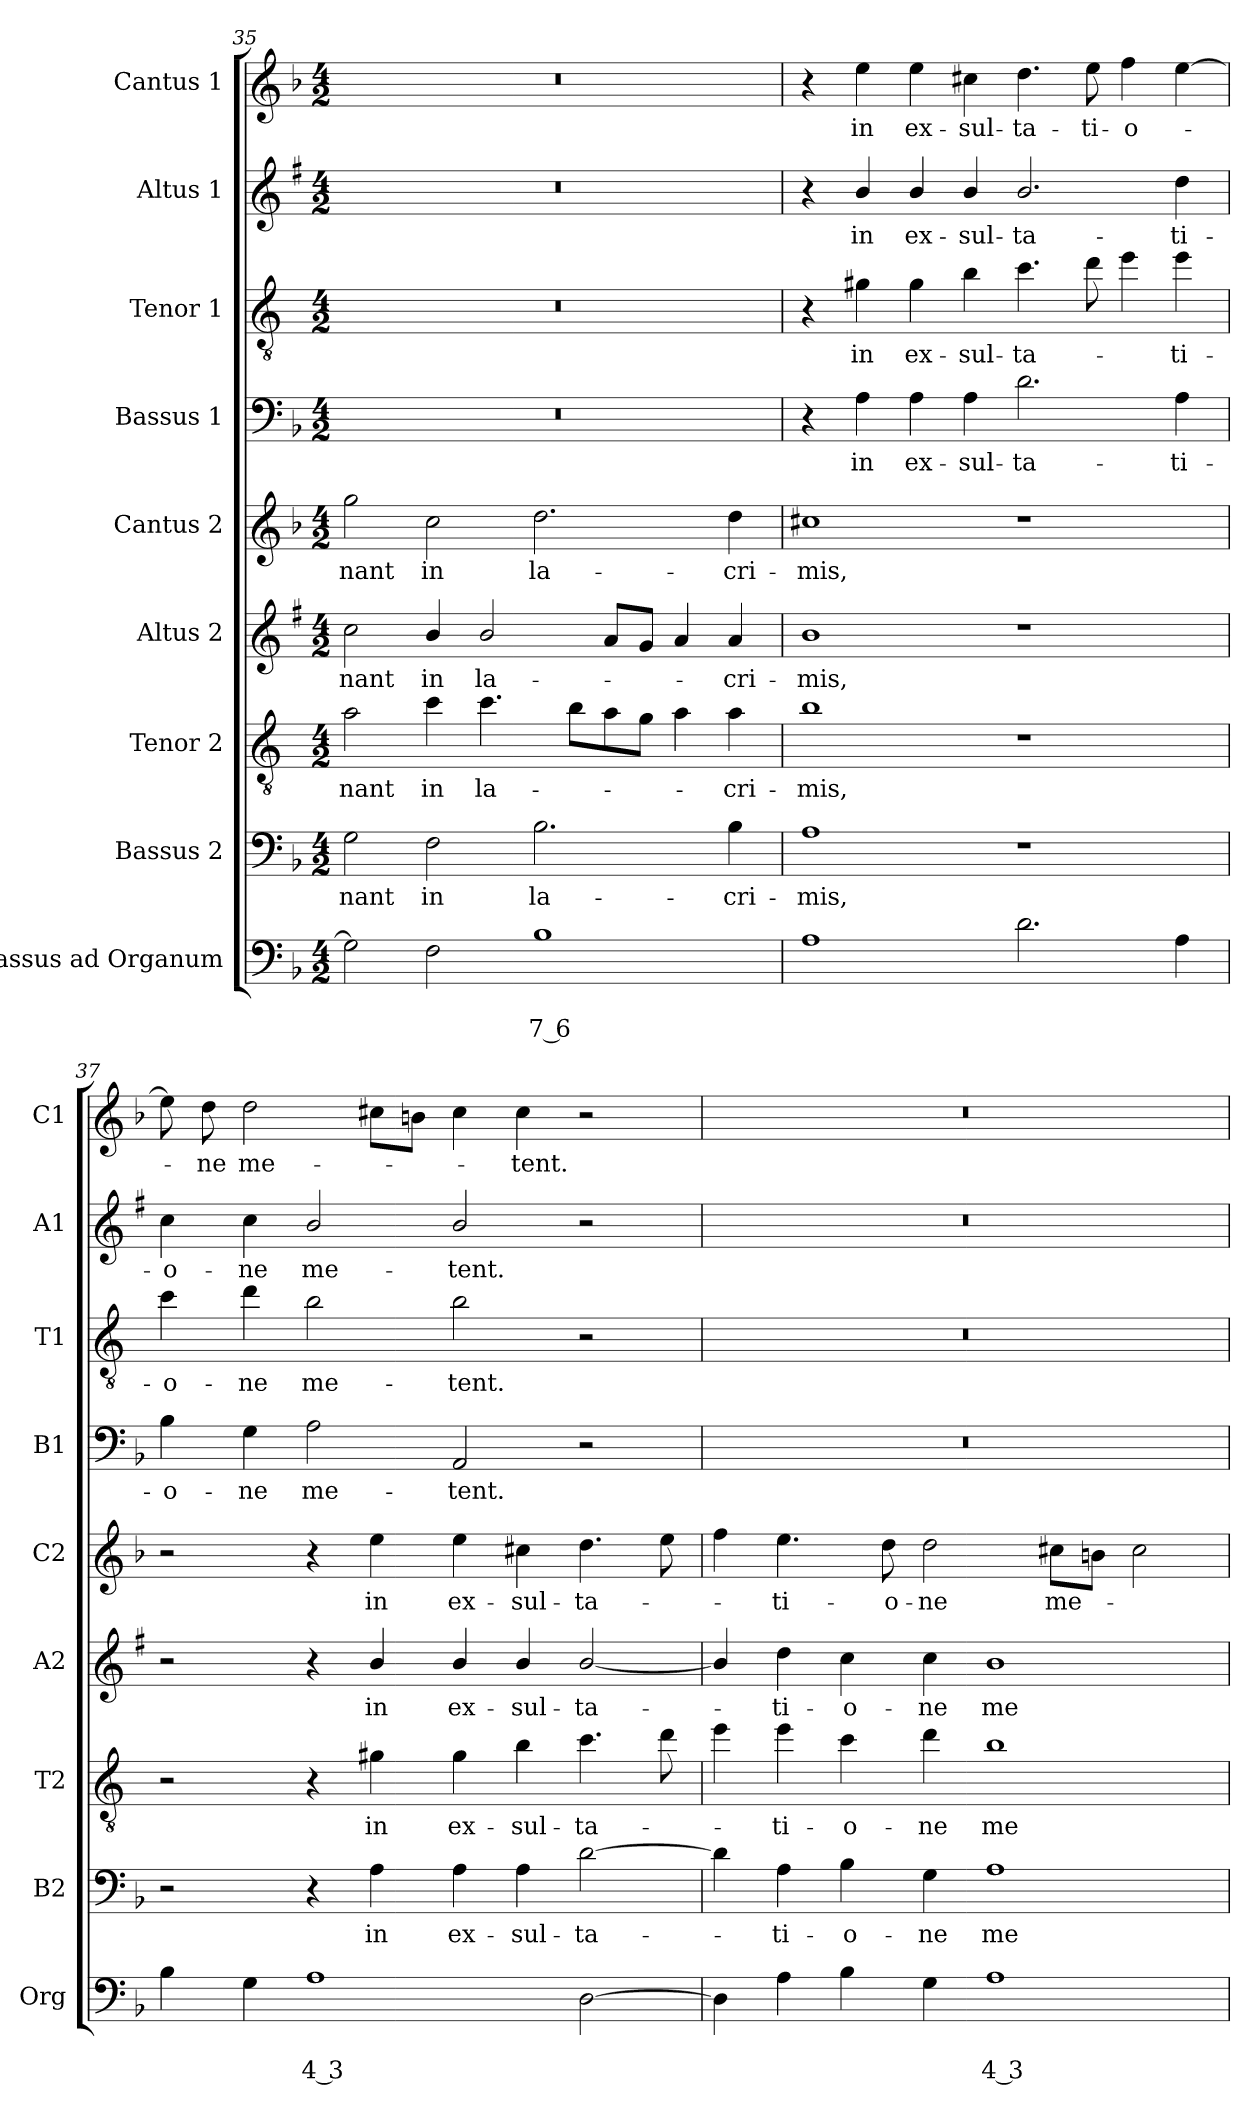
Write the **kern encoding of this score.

**kern	**text	**text	**kern	**text	**kern	**text	**kern	**text	**kern	**text	**kern	**text	**kern	**text	**kern	**text	**kern	**text
*part9	*part9	*part9	*part8	*part8	*part7	*part7	*part6	*part6	*part5	*part5	*part4	*part4	*part3	*part3	*part2	*part2	*part1	*part1
*staff9	*staff9	*staff9	*staff8	*staff8	*staff7	*staff7	*staff6	*staff6	*staff5	*staff5	*staff4	*staff4	*staff3	*staff3	*staff2	*staff2	*staff1	*staff1
*I"Bassus ad Organum	*	*	*I"Bassus 2	*	*I"Tenor 2	*	*I"Altus 2	*	*I"Cantus 2	*	*I"Bassus 1	*	*I"Tenor 1	*	*I"Altus 1	*	*I"Cantus 1	*
*I'Org	*	*	*I'B2	*	*I'T2	*	*I'A2	*	*I'C2	*	*I'B1	*	*I'T1	*	*I'A1	*	*I'C1	*
!!LO:PB:g=z
*clefF4	*	*	*clefF4	*	*clefGv2	*	*clefG2	*	*clefG2	*	*clefF4	*	*clefGv2	*	*clefG2	*	*clefG2	*
*	*	*	*	*	*ITrd4c7	*	*ITrd1c2	*	*	*	*	*	*ITrd4c7	*	*ITrd1c2	*	*	*
*k[b-]	*	*	*k[b-]	*	*k[b-]	*	*k[b-]	*	*k[b-]	*	*k[b-]	*	*k[b-]	*	*k[b-]	*	*k[b-]	*
*F:	*	*	*F:	*	*F:	*	*F:	*	*F:	*	*F:	*	*F:	*	*F:	*	*F:	*
*M4/2	*	*	*M4/2	*	*M4/2	*	*M4/2	*	*M4/2	*	*M4/2	*	*M4/2	*	*M4/2	*	*M4/2	*
=35	=35	=35	=35	=35	=35	=35	=35	=35	=35	=35	=35	=35	=35	=35	=35	=35	=35	=35
!	!	!	!	!LO:LY:b	!	!LO:LY:b	!	!LO:LY:b	!	!LO:LY:b	!	!	!	!	!	!	!	!
2G\]	.	.	2G\	-nant	2d\	-nant	2b-\	-nant	2gg\	-nant	0r	.	0r	.	0r	.	0r	.
!	!	!	!	!LO:LY:b	!	!LO:LY:b	!	!LO:LY:b	!	!LO:LY:b	!	!	!	!	!	!	!	!
2F\	.	.	2F\	in	4f\	in	4a/	in	2cc\	in	.	.	.	.	.	.	.	.
!	!	!	!	!	!	!LO:LY:b	!	!LO:LY:b	!	!	!	!	!	!	!	!	!	!
.	.	.	.	.	4.f\	la-	2a/	la-	.	.	.	.	.	.	.	.	.	.
!	!	!LO:LY:b	!	!LO:LY:b	!	!	!	!	!	!LO:LY:b	!	!	!	!	!	!	!	!
1B-	.	7 6	2.B-\	la-	.	.	.	.	2.dd\	la-	.	.	.	.	.	.	.	.
.	.	.	.	.	8e\L	.	.	.	.	.	.	.	.	.	.	.	.	.
.	.	.	.	.	8d\	.	8g/L	.	.	.	.	.	.	.	.	.	.	.
.	.	.	.	.	8c\J	.	8f/J	.	.	.	.	.	.	.	.	.	.	.
.	.	.	.	.	4d\	.	4g/	.	.	.	.	.	.	.	.	.	.	.
!	!	!	!	!LO:LY:b	!	!LO:LY:b	!	!LO:LY:b	!	!LO:LY:b	!	!	!	!	!	!	!	!
.	.	.	4B-\	-cri-	4d\	-cri-	4g/	-cri-	4dd\	-cri-	.	.	.	.	.	.	.	.
=36	=36	=36	=36	=36	=36	=36	=36	=36	=36	=36	=36	=36	=36	=36	=36	=36	=36	=36
!	!	!	!	!LO:LY:b	!	!LO:LY:b	!	!LO:LY:b	!	!LO:LY:b	!	!	!	!	!	!	!	!
1A	.	.	1A	-mis,	1e	-mis,	1a	-mis,	1cc#X	-mis,	4r	.	4r	.	4r	.	4r	.
!	!	!	!	!	!	!	!	!	!	!	!	!LO:LY:b	!	!LO:LY:b	!	!LO:LY:b	!	!LO:LY:b
.	.	.	.	.	.	.	.	.	.	.	4A\	in	4c#X\	in	4a/	in	4ee\	in
!	!	!	!	!	!	!	!	!	!	!	!	!LO:LY:b	!	!LO:LY:b	!	!LO:LY:b	!	!LO:LY:b
.	.	.	.	.	.	.	.	.	.	.	4A\	ex-	4c#\	ex-	4a/	ex-	4ee\	ex-
!	!	!	!	!	!	!	!	!	!	!	!	!LO:LY:b	!	!LO:LY:b	!	!LO:LY:b	!	!LO:LY:b
.	.	.	.	.	.	.	.	.	.	.	4A\	-sul-	4e\	-sul-	4a/	-sul-	4cc#X\	-sul-
!	!	!	!	!	!	!	!	!	!	!	!	!LO:LY:b	!	!LO:LY:b	!	!LO:LY:b	!	!LO:LY:b
2.d\	.	.	1r	.	1r	.	1r	.	1r	.	2.d\	-ta-	4.f\	-ta-	2.a/	-ta-	4.dd\	-ta-
!	!	!	!	!	!	!	!	!	!	!	!	!	!	!	!	!	!	!LO:LY:b
.	.	.	.	.	.	.	.	.	.	.	.	.	8g\	.	.	.	8ee\	-ti-
!	!	!	!	!	!	!	!	!	!	!	!	!	!	!	!	!	!	!LO:LY:b
.	.	.	.	.	.	.	.	.	.	.	.	.	4a\	.	.	.	4ff\	-o-
!	!	!	!	!	!	!	!	!	!	!	!	!LO:LY:b	!	!LO:LY:b	!	!LO:LY:b	!	!
4A\	.	.	.	.	.	.	.	.	.	.	4A\	-ti-	4a\	-ti-	4cc\	-ti-	[4ee\	.
=37	=37	=37	=37	=37	=37	=37	=37	=37	=37	=37	=37	=37	=37	=37	=37	=37	=37	=37
!	!	!	!	!	!	!	!	!	!	!	!	!LO:LY:b	!	!LO:LY:b	!	!LO:LY:b	!	!
4B-\	.	.	2r	.	2r	.	2r	.	2r	.	4B-\	-o-	4f\	-o-	4b-\	-o-	8ee\]	.
!	!	!	!	!	!	!	!	!	!	!	!	!	!	!	!	!	!	!LO:LY:b
.	.	.	.	.	.	.	.	.	.	.	.	.	.	.	.	.	8dd\	-ne
!	!	!	!	!	!	!	!	!	!	!	!	!LO:LY:b	!	!LO:LY:b	!	!LO:LY:b	!	!LO:LY:b
4G\	.	.	.	.	.	.	.	.	.	.	4G\	-ne	4g\	-ne	4b-\	-ne	2dd\	me-
!	!	!LO:LY:b	!	!	!	!	!	!	!	!	!	!LO:LY:b	!	!LO:LY:b	!	!LO:LY:b	!	!
1A	.	4 3	4r	.	4r	.	4r	.	4r	.	2A\	me-	2e\	me-	2a/	me-	.	.
!	!	!	!	!LO:LY:b	!	!LO:LY:b	!	!LO:LY:b	!	!LO:LY:b	!	!	!	!	!	!	!	!
.	.	.	4A\	in	4c#X\	in	4a/	in	4ee\	in	.	.	.	.	.	.	8cc#X\L	.
.	.	.	.	.	.	.	.	.	.	.	.	.	.	.	.	.	8bn\J	.
!	!	!	!	!LO:LY:b	!	!LO:LY:b	!	!LO:LY:b	!	!LO:LY:b	!	!LO:LY:b	!	!LO:LY:b	!	!LO:LY:b	!	!
.	.	.	4A\	ex-	4c#\	ex-	4a/	ex-	4ee\	ex-	2AA/	-tent.	2e\	-tent.	2a/	-tent.	4cc#\	.
!	!	!	!	!LO:LY:b	!	!LO:LY:b	!	!LO:LY:b	!	!LO:LY:b	!	!	!	!	!	!	!	!LO:LY:b
.	.	.	4A\	-sul-	4e\	-sul-	4a/	-sul-	4cc#X\	-sul-	.	.	.	.	.	.	4cc#\	-tent.
!	!	!	!	!LO:LY:b	!	!LO:LY:b	!	!LO:LY:b	!	!LO:LY:b	!	!	!	!	!	!	!	!
[2D\	.	.	[2d\	-ta-	4.f\	-ta-	[2a/	-ta-	4.dd\	-ta-	2r	.	2r	.	2r	.	2r	.
.	.	.	.	.	8g\	.	.	.	8ee\	.	.	.	.	.	.	.	.	.
!!LO:LB:g=z
=38	=38	=38	=38	=38	=38	=38	=38	=38	=38	=38	=38	=38	=38	=38	=38	=38	=38	=38
4D\]	.	.	4d\]	.	4a\	.	4a/]	.	4ff\	.	0r	.	0r	.	0r	.	0r	.
!	!	!	!	!LO:LY:b	!	!LO:LY:b	!	!LO:LY:b	!	!LO:LY:b	!	!	!	!	!	!	!	!
4A\	.	.	4A\	-ti-	4a\	-ti-	4cc\	-ti-	4.ee\	-ti-	.	.	.	.	.	.	.	.
!	!	!	!	!LO:LY:b	!	!LO:LY:b	!	!LO:LY:b	!	!	!	!	!	!	!	!	!	!
4B-\	.	.	4B-\	-o-	4f\	-o-	4b-\	-o-	.	.	.	.	.	.	.	.	.	.
!	!	!	!	!	!	!	!	!	!	!LO:LY:b	!	!	!	!	!	!	!	!
.	.	.	.	.	.	.	.	.	8dd\	-o-	.	.	.	.	.	.	.	.
!	!	!	!	!LO:LY:b	!	!LO:LY:b	!	!LO:LY:b	!	!LO:LY:b	!	!	!	!	!	!	!	!
4G\	.	.	4G\	-ne	4g\	-ne	4b-\	-ne	2dd\	-ne	.	.	.	.	.	.	.	.
!	!	!LO:LY:b	!	!LO:LY:b	!	!LO:LY:b	!	!LO:LY:b	!	!	!	!	!	!	!	!	!	!
1A	.	4 3	1A	me-	1e	me-	1a	me-	.	.	.	.	.	.	.	.	.	.
!	!	!	!	!	!	!	!	!	!	!LO:LY:b	!	!	!	!	!	!	!	!
.	.	.	.	.	.	.	.	.	8cc#X\L	me-	.	.	.	.	.	.	.	.
.	.	.	.	.	.	.	.	.	8bn\J	.	.	.	.	.	.	.	.	.
.	.	.	.	.	.	.	.	.	2cc#\	.	.	.	.	.	.	.	.	.
=	=	=	=	=	=	=	=	=	=	=	=	=	=	=	=	=	=	=
*-	*-	*-	*-	*-	*-	*-	*-	*-	*-	*-	*-	*-	*-	*-	*-	*-	*-	*-
